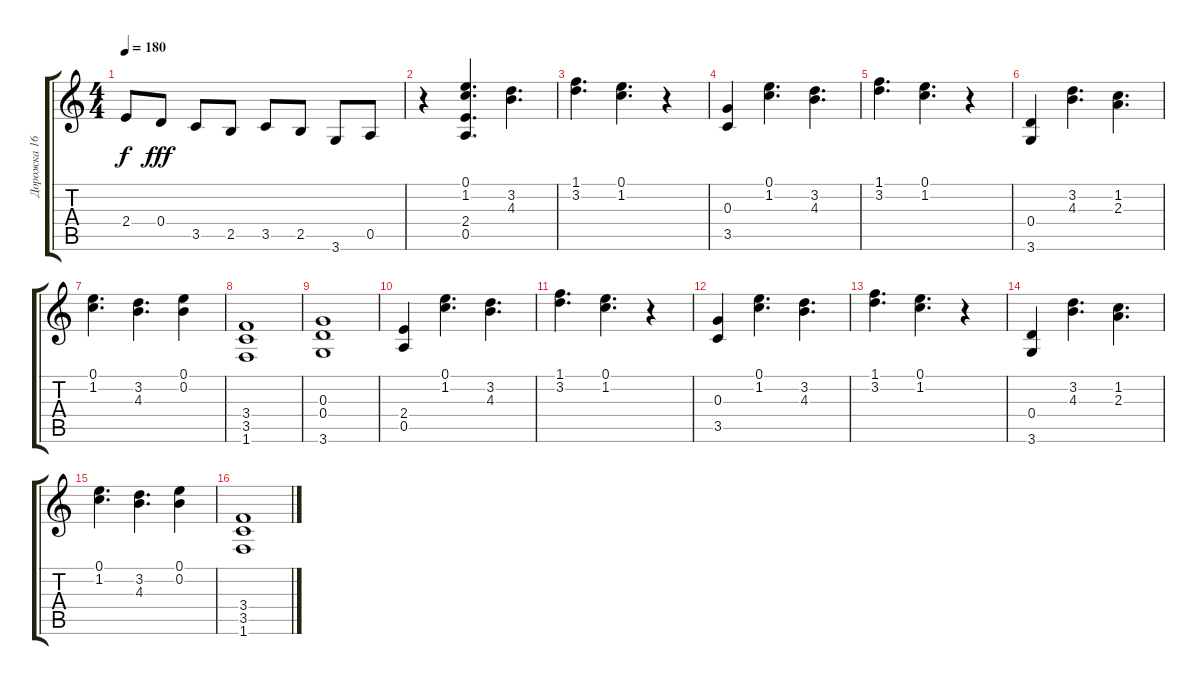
\track ("Дорожка 16" "Дорожка 16") {instrument distortionguitar}
\staff {score tabs}
\tuning (E4 B3 G3 D3 A2 E2) {hide}
\ts (4 4)
\tempo 180
\clef g2
\ks c
2.4{t}.8{dy f} 0.4.8{dy fff} 3.5.8 2.5.8 3.5.8 2.5.8 3.6.8 0.5.8 |
r.4 (0.1 1.2 2.4 0.5).4{d} (3.2 4.3).4{d} |
(1.1 3.2).4{d} (0.1 1.2).4{d} r.4 |
(0.3 3.5).4 (0.1 1.2).4{d} (3.2 4.3).4{d} |
(1.1 3.2).4{d} (0.1 1.2).4{d} r.4 |
(0.4 3.6).4 (3.2 4.3).4{d} (1.2 2.3).4{d} |
(0.1 1.2).4{d} (3.2 4.3).4{d} (0.1 0.2).4 |
(3.4 3.5 1.6).1 |
(0.3 0.4 3.6).1 |
(2.4 0.5).4 (0.1 1.2).4{d} (3.2 4.3).4{d} |
(1.1 3.2).4{d} (0.1 1.2).4{d} r.4 |
(0.3 3.5).4 (0.1 1.2).4{d} (3.2 4.3).4{d} |
(1.1 3.2).4{d} (0.1 1.2).4{d} r.4 |
(0.4 3.6).4 (3.2 4.3).4{d} (1.2 2.3).4{d} |
(0.1 1.2).4{d} (3.2 4.3).4{d} (0.1 0.2).4 |
(3.4 3.5 1.6).1
